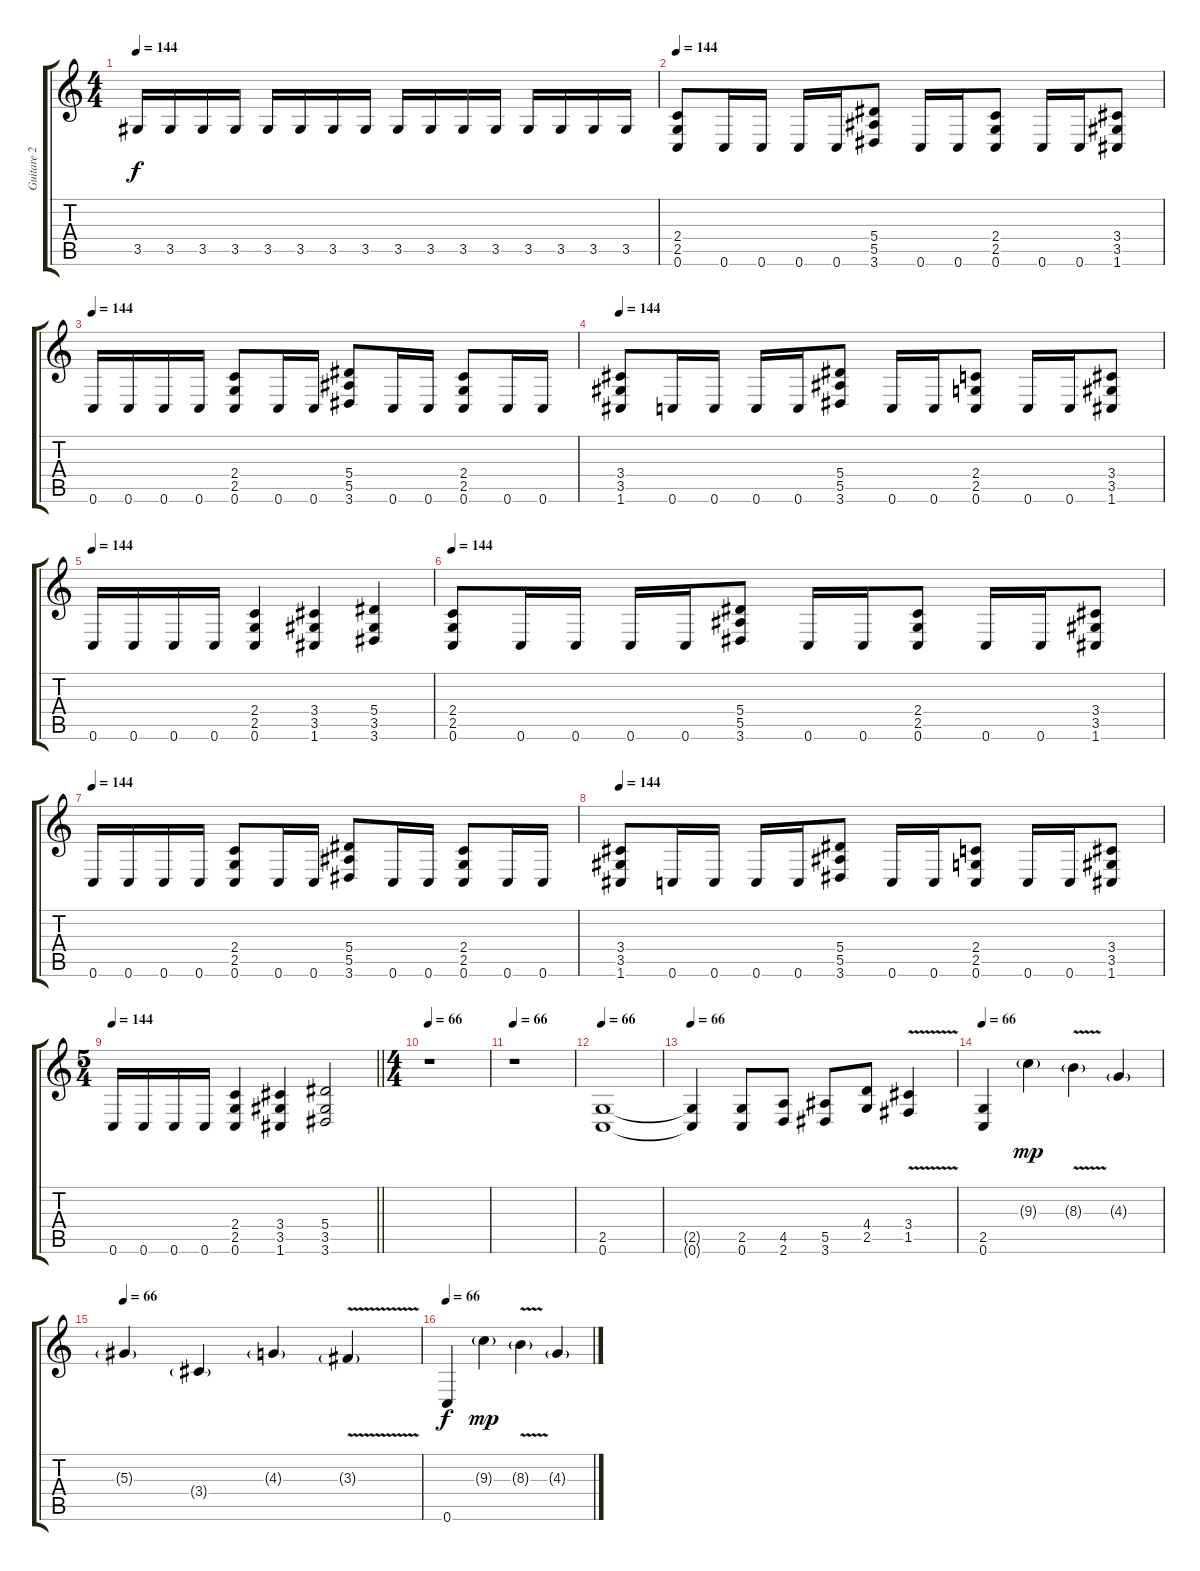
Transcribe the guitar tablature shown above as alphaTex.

\track ("Guitare 2" "Guitare 2") {instrument overdrivenguitar}
\staff {score tabs}
\tuning (C4 G3 Eb3 Bb2 F2 C2) {hide}
\ts (4 4)
\tempo 144
\clef g2
\ks c
3.5.16{dy f} 3.5.16 3.5.16 3.5.16 3.5.16 3.5.16 3.5.16 3.5.16 3.5.16 3.5.16 3.5.16 3.5.16 3.5.16 3.5.16 3.5.16 3.5.16 |
\tempo 144
(2.4 2.5 0.6).8 0.6.16 0.6.16 0.6.16 0.6.16 (5.4 5.5 3.6).8 0.6.16 0.6.16 (2.4 2.5 0.6).8 0.6.16 0.6.16 (3.4 3.5 1.6).8 |
\tempo 144
0.6.16 0.6.16 0.6.16 0.6.16 (2.4 2.5 0.6).8 0.6.16 0.6.16 (5.4 5.5 3.6).8 0.6.16 0.6.16 (2.4 2.5 0.6).8 0.6.16 0.6.16 |
\tempo 144
(3.4 3.5 1.6).8 0.6.16 0.6.16 0.6.16 0.6.16 (5.4 5.5 3.6).8 0.6.16 0.6.16 (2.4 2.5 0.6).8 0.6.16 0.6.16 (3.4 3.5 1.6).8 |
\tempo 144
0.6.16 0.6.16 0.6.16 0.6.16 (2.4 2.5 0.6).4 (3.4 3.5 1.6).4 (5.4 3.5 3.6).4 |
\tempo 144
(2.4 2.5 0.6).8 0.6.16 0.6.16 0.6.16 0.6.16 (5.4 5.5 3.6).8 0.6.16 0.6.16 (2.4 2.5 0.6).8 0.6.16 0.6.16 (3.4 3.5 1.6).8 |
\tempo 144
0.6.16 0.6.16 0.6.16 0.6.16 (2.4 2.5 0.6).8 0.6.16 0.6.16 (5.4 5.5 3.6).8 0.6.16 0.6.16 (2.4 2.5 0.6).8 0.6.16 0.6.16 |
\tempo 144
(3.4 3.5 1.6).8 0.6.16 0.6.16 0.6.16 0.6.16 (5.4 5.5 3.6).8 0.6.16 0.6.16 (2.4 2.5 0.6).8 0.6.16 0.6.16 (3.4 3.5 1.6).8 |
\ts (5 4)
\tempo 144
\barLineRight lightlight
0.6.16 0.6.16 0.6.16 0.6.16 (2.4 2.5 0.6).4 (3.4 3.5 1.6).4 (5.4 3.5 3.6).2 |
\ts (4 4)
\tempo 66
r.1 |
\tempo 66
r.1 |
\tempo 66
(2.5 0.6).1 |
\tempo 66
(2.5{t} 0.6{t}).4 (2.5 0.6).8 (4.5 2.6).8 (5.5 3.6).8 (4.4 2.5).8 (3.4{v} 1.5{v}).4 |
\tempo 66
(2.5 0.6).4 9.3{g}.4{dy mp} 8.3{v g}.4 4.3{g}.4 |
\tempo 66
5.3{g}.4 3.4{g}.4 4.3{g}.4 3.3{v g}.4 |
\tempo 66
0.6.4{dy f} 9.3{g}.4{dy mp} 8.3{v g}.4 4.3{g}.4
